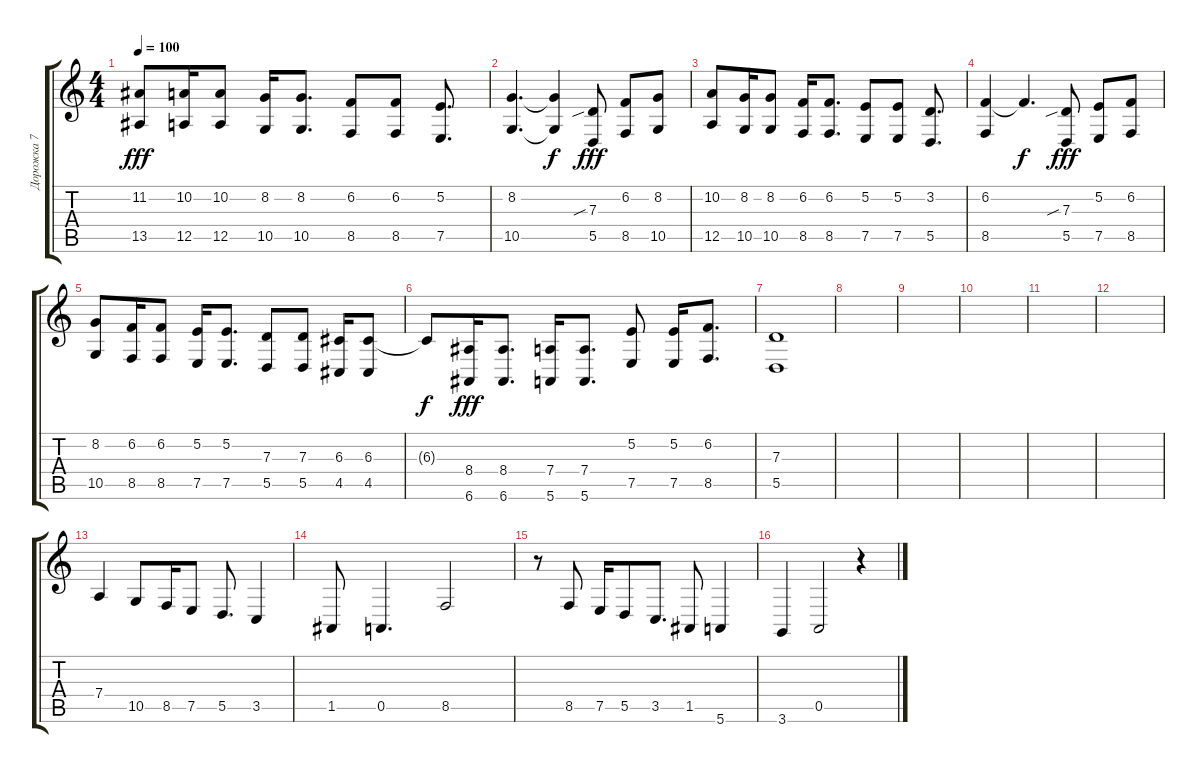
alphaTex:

\track ("Дорожка 7" "Дорожка 7") {instrument accordion}
\staff {score tabs}
\tuning (E4 B3 G3 D3 A2 E2) {hide}
\ts (4 4)
\tempo 100
\clef g2
\ks c
(11.2 13.5).8{dy fff} (10.2 12.5).16 (10.2 12.5).8 (8.2 10.5).16 (8.2 10.5).8{d} (6.2 8.5).8 (6.2 8.5).8 (5.2 7.5).8{d} |
(8.2 10.5).4{d} (8.2{t} 10.5{t}).4{dy f} (7.3{sib} 5.5).8{dy fff} (6.2 8.5).8 (8.2 10.5).8 |
(10.2 12.5).8 (8.2 10.5).16 (8.2 10.5).8 (6.2 8.5).16 (6.2 8.5).8{d} (5.2 7.5).8 (5.2 7.5).8 (3.2 5.5).8{d} |
(6.2 8.5).4 6.2{t}.4{d dy f} (7.3{sib} 5.5).8{dy fff} (5.2 7.5).8 (6.2 8.5).8 |
(8.2 10.5).8 (6.2 8.5).16 (6.2 8.5).8 (5.2 7.5).16 (5.2 7.5).8{d} (7.3 5.5).8 (7.3 5.5).8 (6.3 4.5).16 (6.3 4.5).8 |
6.3{t}.8{dy f} (8.4 6.6).16{dy fff} (8.4 6.6).8{d} (7.4 5.6).16 (7.4 5.6).8{d} (5.2 7.5).8 (5.2 7.5).16 (6.2 8.5).8{d} |
(7.3 5.5).1 |
|
|
|
|
|
7.4.4 10.5.8 8.5.16 7.5.8 5.5.8{d} 3.5.4 |
1.5.8 0.5.4{d} 8.5.2 |
r.8 8.5.8 7.5.16 5.5.8 3.5.8{d} 1.5.8 5.6.4 |
3.6.4 0.5.2 r.4
